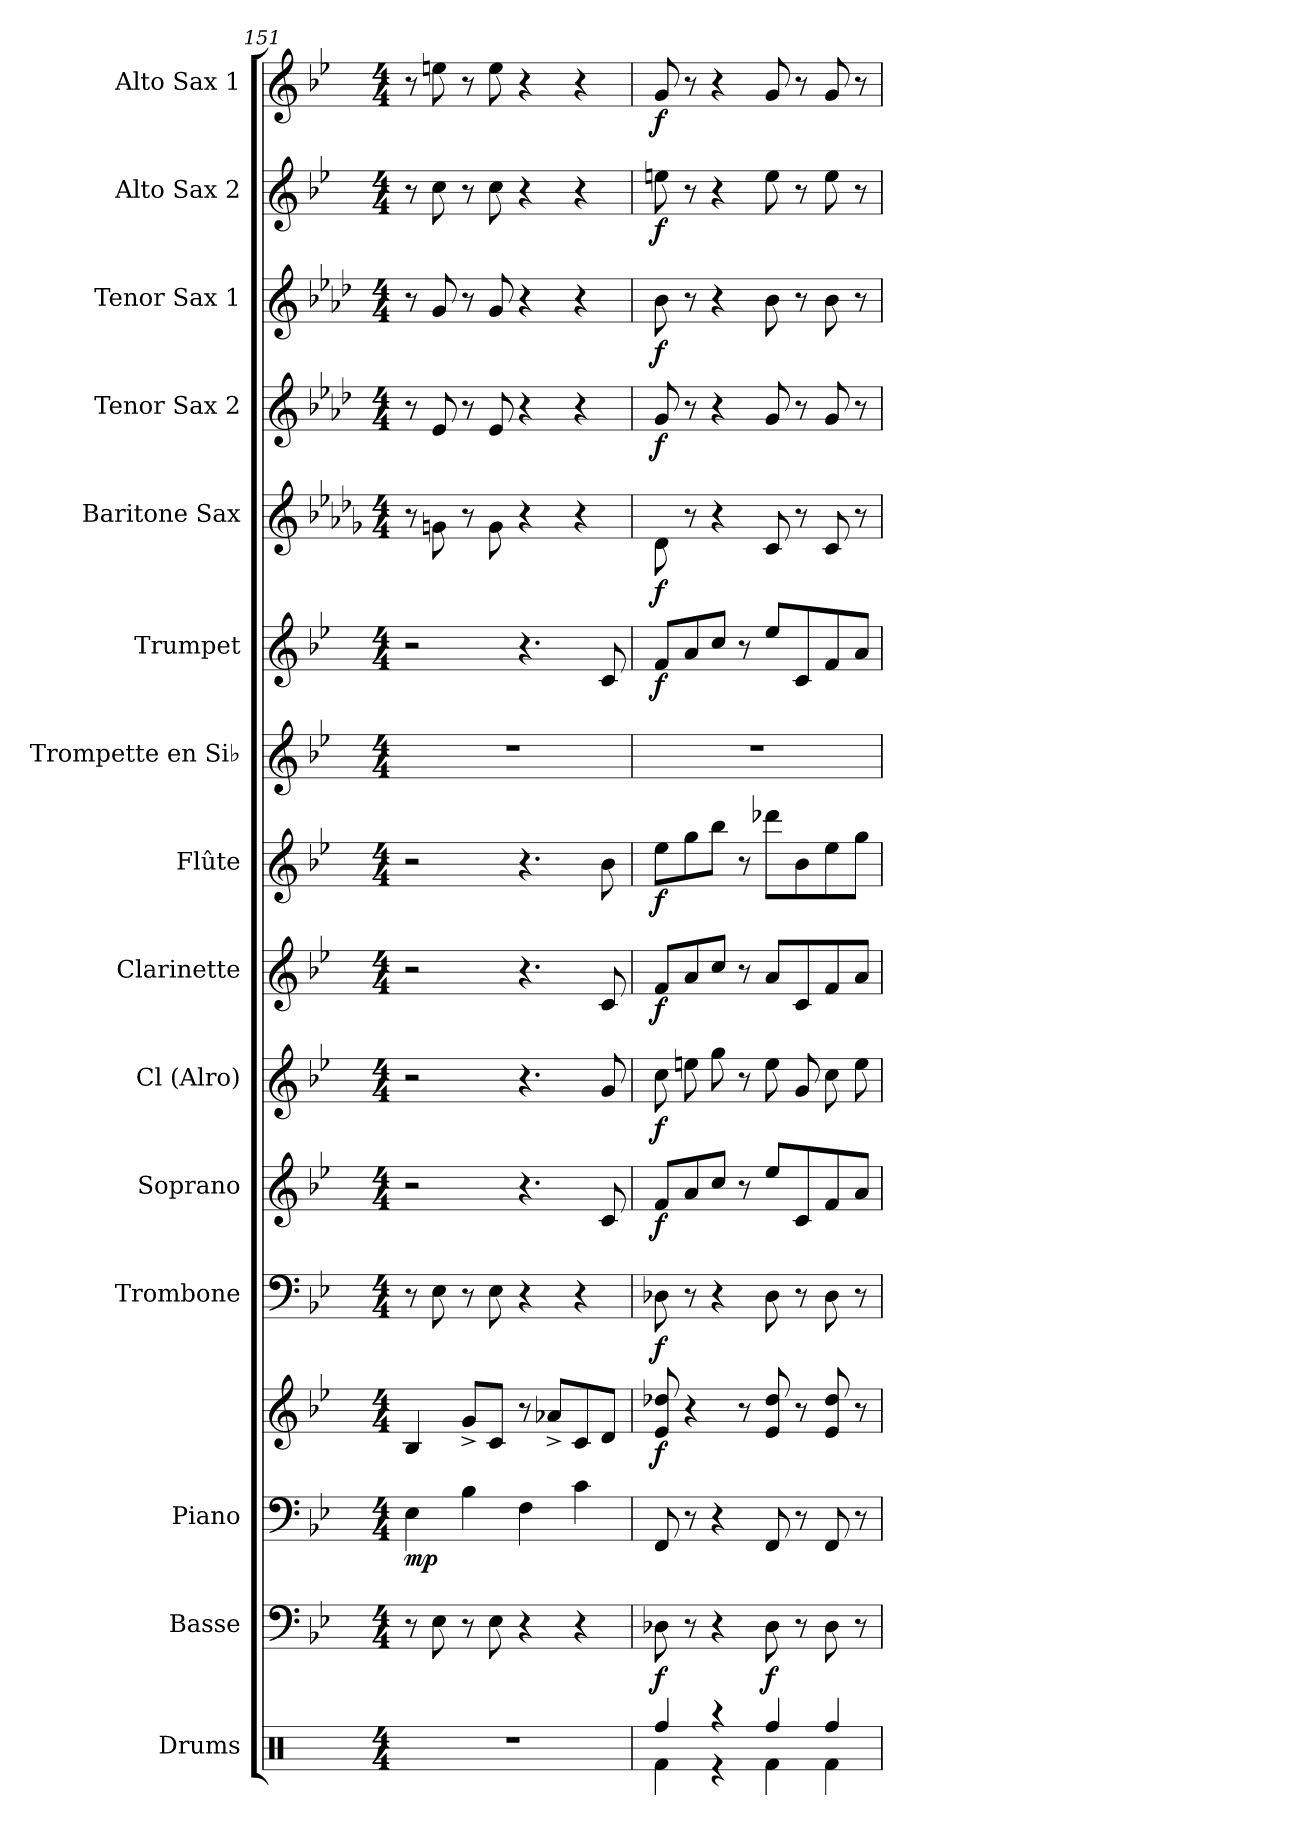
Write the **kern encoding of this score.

**kern	**kern	**dynam	**kern	**kern	**dynam	**kern	**dynam	**kern	**dynam	**kern	**dynam	**kern	**dynam	**kern	**dynam	**kern	**kern	**dynam	**kern	**dynam	**kern	**dynam	**kern	**dynam	**kern	**dynam	**kern	**dynam
*part15	*part14	*part14	*part13	*part13	*part13	*part12	*part12	*part11	*part11	*part10	*part10	*part9	*part9	*part8	*part8	*part7	*part6	*part6	*part5	*part5	*part4	*part4	*part3	*part3	*part2	*part2	*part1	*part1
*staff16	*staff15	*staff15	*staff14	*staff13	*staff13/14	*staff12	*staff12	*staff11	*staff11	*staff10	*staff10	*staff9	*staff9	*staff8	*staff8	*staff7	*staff6	*staff6	*staff5	*staff5	*staff4	*staff4	*staff3	*staff3	*staff2	*staff2	*staff1	*staff1
*I"Drums	*I"Basse	*	*I"Piano	*	*	*I"Trombone	*	*I"Soprano	*	*I"Cl (Alro)	*	*I"Clarinette	*	*I"Flûte	*	*I"Trompette en Si♭	*I"Trumpet	*	*I"Baritone Sax	*	*I"Tenor Sax 2	*	*I"Tenor Sax 1	*	*I"Alto Sax 2	*	*I"Alto Sax 1	*
*	*I'B	*	*I'P	*	*	*I'Tb	*	*I'Sop	*	*I'Cla	*	*I'Cl	*	*I'Fl.	*	*I'Tromp. Si♭	*I'Tp	*	*I'Bar	*	*	*	*	*	*I'Sa2	*	*I'Sa1	*
!!LO:PB:g=z
*clefX	*clefF4	*	*clefF4	*clefG2	*	*clefF4	*	*clefG2	*	*clefG2	*	*clefG2	*	*clefG2	*	*clefG2	*clefG2	*	*clefG2	*	*clefG2	*	*clefG2	*	*clefG2	*	*clefG2	*
*	*ITrd7c12	*	*	*	*	*	*	*ITrd1c2	*	*ITrd5c9	*	*ITrd1c2	*	*	*	*ITrd1c2	*ITrd1c2	*	*ITrd12c21	*	*ITrd8c14	*	*ITrd8c14	*	*ITrd5c9	*	*ITrd5c9	*
*k[]	*k[b-e-]	*	*k[b-e-]	*k[b-e-]	*	*k[b-e-]	*	*k[b-e-a-d-]	*	*k[b-e-a-d-g-]	*	*k[b-e-a-d-]	*	*k[b-e-]	*	*k[b-e-a-d-]	*k[b-e-a-d-]	*	*k[b-e-a-d-g-]	*	*k[b-e-a-d-]	*	*k[b-e-a-d-]	*	*k[b-e-a-d-g-]	*	*k[b-e-a-d-g-]	*
*M4/4	*M4/4	*	*M4/4	*M4/4	*	*M4/4	*	*M4/4	*	*M4/4	*	*M4/4	*	*M4/4	*	*M4/4	*M4/4	*	*M4/4	*	*M4/4	*	*M4/4	*	*M4/4	*	*M4/4	*
=151	=151	=151	=151	=151	=151	=151	=151	=151	=151	=151	=151	=151	=151	=151	=151	=151	=151	=151	=151	=151	=151	=151	=151	=151	=151	=151	=151	=151
!	!	!	!	!	!LO:DY:b=2	!	!	!	!	!	!	!	!	!	!	!	!	!	!	!	!	!	!	!	!	!	!	!
1r	8r	.	4E-\	4B-/	mp	8r	.	2r	.	2r	.	2r	.	2r	.	1r	2r	.	8r	.	8r	.	8r	.	8r	.	8r	.
.	8EE-\	.	.	.	.	8E-\	.	.	.	.	.	.	.	.	.	.	.	.	8Gn\	.	8E-/	.	8G/	.	8e-\	.	8gn\	.
.	8r	.	4B-\	8g^/L	.	8r	.	.	.	.	.	.	.	.	.	.	.	.	8r	.	8r	.	8r	.	8r	.	8r	.
.	8EE-\	.	.	8c/J	.	8E-\	.	.	.	.	.	.	.	.	.	.	.	.	8G\	.	8E-/	.	8G/	.	8e-\	.	8g\	.
.	4r	.	4F\	8r	.	4r	.	4.r	.	4.r	.	4.r	.	4.r	.	.	4.r	.	4r	.	4r	.	4r	.	4r	.	4r	.
.	.	.	.	8a-X^/L	.	.	.	.	.	.	.	.	.	.	.	.	.	.	.	.	.	.	.	.	.	.	.	.
.	4r	.	4c\	8c/	.	4r	.	.	.	.	.	.	.	.	.	.	.	.	4r	.	4r	.	4r	.	4r	.	4r	.
.	.	.	.	8d/J	.	.	.	8B-/	.	8B-/	.	8B-/	.	8b-\	.	.	8B-/	.	.	.	.	.	.	.	.	.	.	.
=152	=152	=152	=152	=152	=152	=152	=152	=152	=152	=152	=152	=152	=152	=152	=152	=152	=152	=152	=152	=152	=152	=152	=152	=152	=152	=152	=152	=152
*^	*	*	*	*	*	*	*	*	*	*	*	*	*	*	*	*	*	*	*	*	*	*	*	*	*	*	*	*
!	!	!	!LO:DY:b	!	!	!LO:DY:b	!	!LO:DY:b	!	!LO:DY:b	!	!LO:DY:b	!	!LO:DY:b	!	!LO:DY:b	!	!	!LO:DY:b	!	!LO:DY:b	!	!LO:DY:b	!	!LO:DY:b	!	!LO:DY:b	!	!LO:DY:b
4Rff/	4Rf\	8DD-X\	f	8FF/	8e-/ 8dd-X/	f	8D-X\	f	8e-/L	f	8e-\	f	8e-/L	f	8ee-\L	f	1r	8e-/L	f	8D-\	f	8G/	f	8B-\	f	8gn\	f	8B-/	f
.	.	8r	.	8r	4r	.	8r	.	8g/	.	8gn\	.	8g/	.	8gg\	.	.	8g/	.	8r	.	8r	.	8r	.	8r	.	8r	.
4r	4r	4r	.	4r	.	.	4r	.	8b-/J	.	8b-\	.	8b-/J	.	8bb-\J	.	.	8b-/J	.	4r	.	4r	.	4r	.	4r	.	4r	.
.	.	.	.	.	8r	.	.	.	8r	.	8r	.	8r	.	8r	.	.	8r	.	.	.	.	.	.	.	.	.	.	.
!	!	!	!LO:DY:b	!	!	!	!	!	!	!	!	!	!	!	!	!	!	!	!	!	!	!	!	!	!	!	!	!	!
4Rff/	4Rf\	8DD-\	f	8FF/	8e-/ 8dd-/	.	8D-\	.	8dd-/L	.	8g\	.	8g/L	.	8ddd-X\L	.	.	8dd-/L	.	8C/	.	8G/	.	8B-\	.	8g\	.	8B-/	.
.	.	8r	.	8r	8r	.	8r	.	8B-/	.	8B-/	.	8B-/	.	8b-\	.	.	8B-/	.	8r	.	8r	.	8r	.	8r	.	8r	.
4Rff/	4Rf\	8DD-\	.	8FF/	8e-/ 8dd-/	.	8D-\	.	8e-/	.	8e-\	.	8e-/	.	8ee-\	.	.	8e-/	.	8C/	.	8G/	.	8B-\	.	8g\	.	8B-/	.
.	.	8r	.	8r	8r	.	8r	.	8g/J	.	8g\	.	8g/J	.	8gg\J	.	.	8g/J	.	8r	.	8r	.	8r	.	8r	.	8r	.
*v	*v	*	*	*	*	*	*	*	*	*	*	*	*	*	*	*	*	*	*	*	*	*	*	*	*	*	*	*	*
=	=	=	=	=	=	=	=	=	=	=	=	=	=	=	=	=	=	=	=	=	=	=	=	=	=	=	=	=
*-	*-	*-	*-	*-	*-	*-	*-	*-	*-	*-	*-	*-	*-	*-	*-	*-	*-	*-	*-	*-	*-	*-	*-	*-	*-	*-	*-	*-
